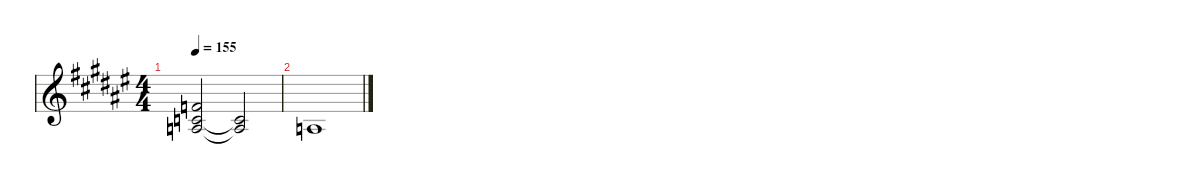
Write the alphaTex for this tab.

\hideDynamics
\bracketExtendMode nobrackets
\singleTrackTrackNamePolicy hidden
\multiTrackTrackNamePolicy hidden
\otherSystemsTrackNameOrientation horizontal
\track ("Voice" "Sax") {instrument altosax}
\staff {score}
\tuning (E4 B3 G3 D3 A2 E2)
\ts (4 4)
\tempo 155
\clef g2
\ks f#
(2.3{t acc forcenatural} 1.2{t acc forcenatural} 1.1{t acc forcenatural}).2{dy mf beam Up} (2.3{t acc forcenatural} 1.2{t acc forcenatural}).2{beam Up} |
2.3{acc forcenatural}.1{dy mp beam Up}
